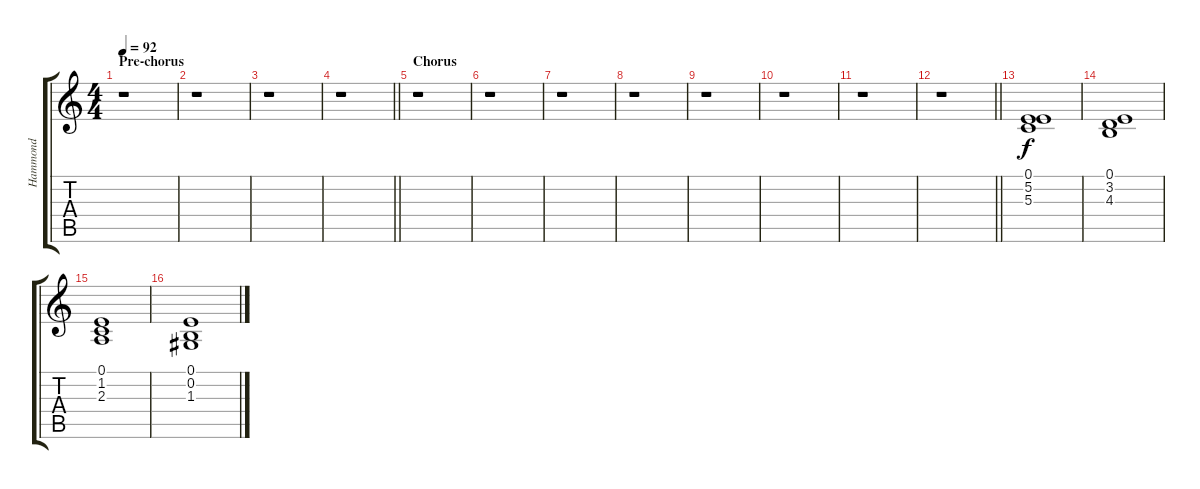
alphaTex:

\track ("Hammond" "Hammond") {instrument drawbarorgan}
\staff {score tabs}
\tuning (E4 B3 G3 D3 A2 E2) {hide}
\ts (4 4)
\section ("" "Pre-chorus")
\tempo 92
\clef g2
\ks c
r.1{dy f} |
r.1 |
r.1 |
\barLineRight lightlight
r.1 |
\section ("" "Chorus")
r.1 |
r.1 |
r.1 |
r.1 |
r.1 |
r.1 |
r.1 |
\barLineRight lightlight
r.1 |
\section ("" "")
(0.1 5.2 5.3).1 |
(0.1 3.2 4.3).1 |
(0.1 1.2 2.3).1 |
(0.1 0.2 1.3).1
